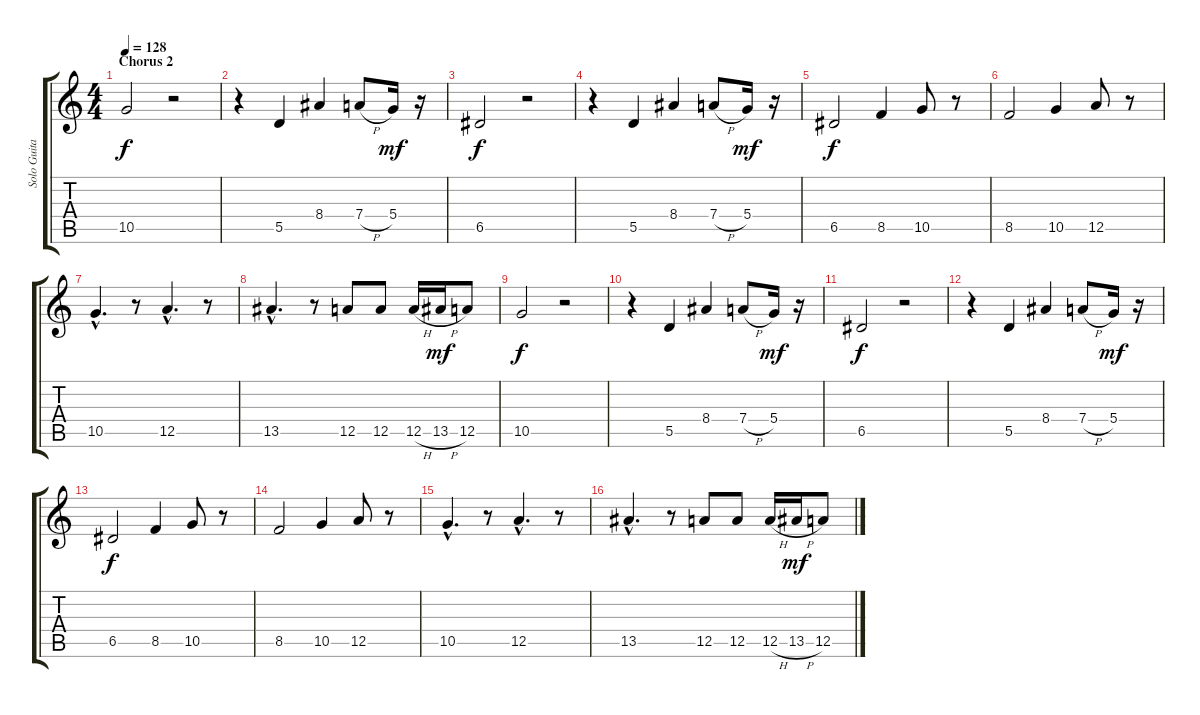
\track ("Solo Guitar" "Solo Guita") {instrument overdrivenguitar}
\staff {score tabs}
\tuning (E4 B3 G3 D3 A2 E2) {hide}
\ts (4 4)
\section ("" "Chorus 2")
\tempo 128
\clef g2
\ks c
10.5.2{dy f} r.2 |
r.4 5.5.4 8.4.4 7.4{h}.8 5.4.16{dy mf} r.16 |
6.5.2{dy f} r.2 |
r.4 5.5.4 8.4.4 7.4{h}.8 5.4.16{dy mf} r.16 |
6.5.2{dy f} 8.5.4 10.5.8 r.8 |
8.5.2 10.5.4 12.5.8 r.8 |
10.5{hac}.4{d} r.8 12.5{hac}.4{d} r.8 |
13.5{hac}.4{d} r.8 12.5.8 12.5.8 12.5{h}.16 13.5{h}.16{dy mf} 12.5.8 |
10.5.2{dy f} r.2 |
r.4 5.5.4 8.4.4 7.4{h}.8 5.4.16{dy mf} r.16 |
6.5.2{dy f} r.2 |
r.4 5.5.4 8.4.4 7.4{h}.8 5.4.16{dy mf} r.16 |
6.5.2{dy f} 8.5.4 10.5.8 r.8 |
8.5.2 10.5.4 12.5.8 r.8 |
10.5{hac}.4{d} r.8 12.5{hac}.4{d} r.8 |
13.5{hac}.4{d} r.8 12.5.8 12.5.8 12.5{h}.16 13.5{h}.16{dy mf} 12.5.8
